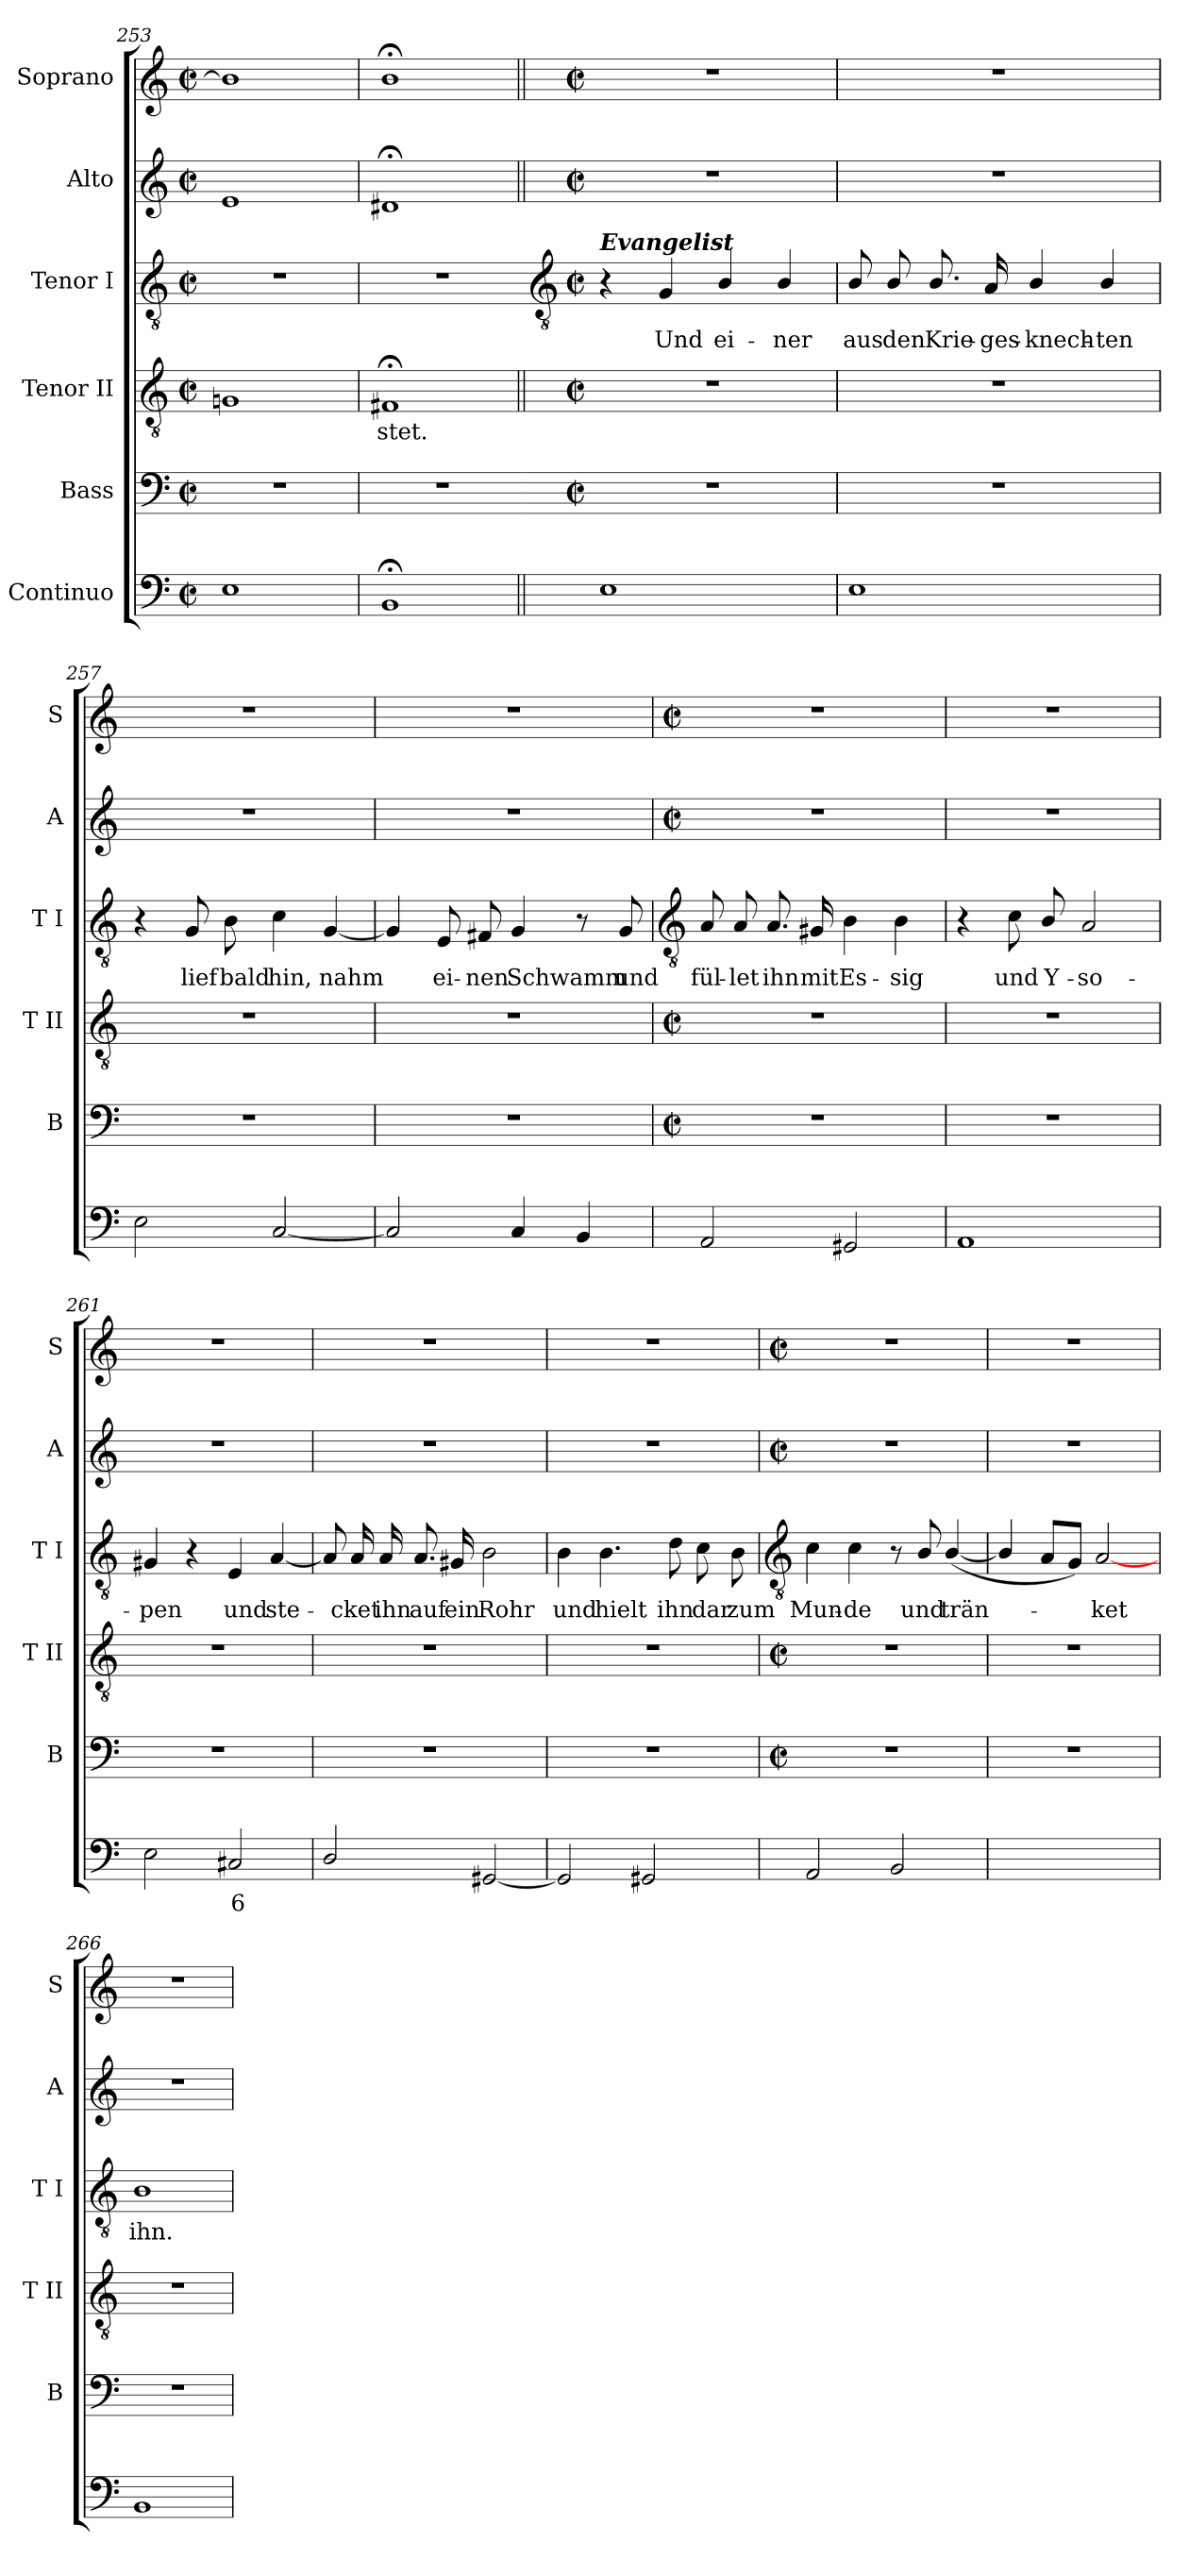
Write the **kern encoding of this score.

**kern	**text	**kern	**kern	**text	**kern	**text	**kern	**kern
*part6	*part6	*part5	*part4	*part4	*part3	*part3	*part2	*part1
*staff6	*staff6	*staff5	*staff4	*staff4	*staff3	*staff3	*staff2	*staff1
*I"Continuo	*	*I"Bass	*I"Tenor II	*	*I"Tenor I	*	*I"Alto	*I"Soprano
*	*	*I'B	*I'T II	*	*I'T I	*	*I'A	*I'S
*clefF4	*	*clefF4	*clefGv2	*	*clefGv2	*	*clefG2	*clefG2
*k[]	*	*k[]	*k[]	*	*k[]	*	*k[]	*k[]
*C:	*	*C:	*C:	*	*C:	*	*C:	*C:
*M2/2	*	*M2/2	*M2/2	*	*M2/2	*	*M2/2	*M2/2
*met(c|)	*	*met(c|)	*met(c|)	*	*met(c|)	*	*met(c|)	*met(c|)
=253	=253	=253	=253	=253	=253	=253	=253	=253
1E	.	1r	1Gn	.	1r	.	1e	1b]
=254	=254	=254	=254	=254	=254	=254	=254	=254
!	!	!	!	!LO:LY:b	!	!	!	!
1BB;<	.	1r	1F#X;<	stet.	1r	.	1d#X;<;<	1b;<
!!LO:LB:g=z
=255||	=255||	=255	=255||	=255||	=255	=255||	=255||	=255||
*	*	*	*	*	*clefGv2	*	*	*
*	*	*	*	*	*k[]	*	*	*
*	*	*	*	*	*C:	*	*	*
*	*	*M2/2	*M2/2	*	*M2/2	*	*M2/2	*M2/2
*	*	*met(c|)	*met(c|)	*	*met(c|)	*	*met(c|)	*met(c|)
!	!	!	!	!	!LO:TX:a:Bi:t=Evangelist	!	!	!
1E	.	1r	1r	.	4r	.	1r	1r
!	!	!	!	!	!	!LO:LY:b	!	!
.	.	.	.	.	4G	Und	.	.
!	!	!	!	!	!	!LO:LY:b	!	!
.	.	.	.	.	4B/	ei-	.	.
!	!	!	!	!	!	!LO:LY:b	!	!
.	.	.	.	.	4B/	-ner	.	.
=256	=256	=256	=256	=256	=256	=256	=256	=256
!	!	!	!	!	!	!LO:LY:b	!	!
1E	.	1r	1r	.	8B/	aus	1r	1r
!	!	!	!	!	!	!LO:LY:b	!	!
.	.	.	.	.	8B/	den	.	.
!	!	!	!	!	!	!LO:LY:b	!	!
.	.	.	.	.	8.B/	Krie-	.	.
!	!	!	!	!	!	!LO:LY:b	!	!
.	.	.	.	.	16A	-ges-	.	.
!	!	!	!	!	!	!LO:LY:b	!	!
.	.	.	.	.	4B/	-knech-	.	.
!	!	!	!	!	!	!LO:LY:b	!	!
.	.	.	.	.	4B/	-ten	.	.
=257	=257	=257	=257	=257	=257	=257	=257	=257
2E	.	1r	1r	.	4r	.	1r	1r
!	!	!	!	!	!	!LO:LY:b	!	!
.	.	.	.	.	8G	lief	.	.
!	!	!	!	!	!	!LO:LY:b	!	!
.	.	.	.	.	8B	bald	.	.
!	!	!	!	!	!	!LO:LY:b	!	!
[2C	.	.	.	.	4c	hin,	.	.
!	!	!	!	!	!	!LO:LY:b	!	!
.	.	.	.	.	[4G	nahm	.	.
=258	=258	=258	=258	=258	=258	=258	=258	=258
2C]	.	1r	1r	.	4G]	.	1r	1r
!	!	!	!	!	!	!LO:LY:b	!	!
.	.	.	.	.	8E	ei-	.	.
!	!	!	!	!	!	!LO:LY:b	!	!
.	.	.	.	.	8F#X	-nen	.	.
!	!	!	!	!	!	!LO:LY:b	!	!
4C	.	.	.	.	4G	Schwamm	.	.
4BB	.	.	.	.	8r	.	.	.
!	!	!	!	!	!	!LO:LY:b	!	!
.	.	.	.	.	8G	und	.	.
!!LO:LB:g=z
=259	=259	=259	=259	=259	=259	=259	=259	=259
*	*	*	*	*	*clefGv2	*	*	*
*	*	*M2/2	*M2/2	*	*	*	*M2/2	*M2/2
*	*	*met(c|)	*met(c|)	*	*	*	*met(c|)	*met(c|)
!	!	!	!	!	!	!LO:LY:b	!	!
2AA	.	1r	1r	.	8A	fül-	1r	1r
!	!	!	!	!	!	!LO:LY:b	!	!
.	.	.	.	.	8A	-let	.	.
!	!	!	!	!	!	!LO:LY:b	!	!
.	.	.	.	.	8.A	ihn	.	.
!	!	!	!	!	!	!LO:LY:b	!	!
.	.	.	.	.	16G#X	mit	.	.
!	!	!	!	!	!	!LO:LY:b	!	!
2GG#X	.	.	.	.	4B	Es-	.	.
!	!	!	!	!	!	!LO:LY:b	!	!
.	.	.	.	.	4B	-sig	.	.
=260	=260	=260	=260	=260	=260	=260	=260	=260
1AA	.	1r	1r	.	4r	.	1r	1r
!	!	!	!	!	!	!LO:LY:b	!	!
.	.	.	.	.	8c	und	.	.
!	!	!	!	!	!	!LO:LY:b	!	!
.	.	.	.	.	8B/	Y-	.	.
!	!	!	!	!	!	!LO:LY:b	!	!
.	.	.	.	.	2A	-so-	.	.
=261	=261	=261	=261	=261	=261	=261	=261	=261
!	!	!	!	!	!	!LO:LY:b	!	!
2E	.	1r	1r	.	4G#X	-pen	1r	1r
.	.	.	.	.	4r	.	.	.
!	!LO:LY:b	!	!	!	!	!LO:LY:b	!	!
2C#X	6	.	.	.	4E	und	.	.
!	!	!	!	!	!	!LO:LY:b	!	!
.	.	.	.	.	[4A	ste-	.	.
=262	=262	=262	=262	=262	=262	=262	=262	=262
2D/	.	1r	1r	.	8A]	.	1r	1r
!	!	!	!	!	!	!LO:LY:b	!	!
.	.	.	.	.	16A	cket	.	.
!	!	!	!	!	!	!LO:LY:b	!	!
.	.	.	.	.	16A	ihn	.	.
!	!	!	!	!	!	!LO:LY:b	!	!
.	.	.	.	.	8.A	auf	.	.
!	!	!	!	!	!	!LO:LY:b	!	!
.	.	.	.	.	16G#X	ein	.	.
!	!	!	!	!	!	!LO:LY:b	!	!
[2GG#X	.	.	.	.	2B	Rohr	.	.
=263	=263	=263	=263	=263	=263	=263	=263	=263
!	!	!	!	!	!	!LO:LY:b	!	!
2GG#]	.	1r	1r	.	4B	und	1r	1r
!	!	!	!	!	!	!LO:LY:b	!	!
.	.	.	.	.	4.B	hielt	.	.
2GG#	.	.	.	.	.	.	.	.
!	!	!	!	!	!	!LO:LY:b	!	!
.	.	.	.	.	8d	ihn	.	.
!	!	!	!	!	!	!LO:LY:b	!	!
.	.	.	.	.	8c	dar	.	.
!	!	!	!	!	!	!LO:LY:b	!	!
.	.	.	.	.	8B	zum	.	.
!!LO:LB:g=z
=264	=264	=264	=264	=264	=264	=264	=264	=264
*	*	*	*	*	*clefGv2	*	*	*
*	*	*M2/2	*M2/2	*	*	*	*M2/2	*M2/2
*	*	*met(c|)	*met(c|)	*	*	*	*met(c|)	*met(c|)
!	!	!	!	!	!	!LO:LY:b	!	!
2AA	.	1r	1r	.	4c	Mun-	1r	1r
!	!	!	!	!	!	!LO:LY:b	!	!
.	.	.	.	.	4c	-de	.	.
2BB	.	.	.	.	8r	.	.	.
!	!	!	!	!	!	!LO:LY:b	!	!
.	.	.	.	.	8B/	und	.	.
!	!	!	!	!	!	!LO:LY:b	!	!
.	.	.	.	.	(<[4B/	trän-	.	.
=265	=265	=265	=265	=265	=265	=265	=265	=265
!	!LO:LY:b	!	!	!	!	!	!	!
[2Cyy	7	1r	1r	.	4B/]	.	1r	1r
.	.	.	.	.	8AL	.	.	.
.	.	.	.	.	8GJ)	.	.	.
!	!LO:LY:b	!	!	!	!	!LO:LY:b	!	!
2Cyy]	6	.	.	.	[2A	ket	.	.
=266	=266	=266	=266	=266	=266	=266	=266	=266
!	!	!	!	!	!	!LO:LY:b	!	!
1BB	.	1r	1r	.	1B	ihn.	1r	1r
=	=	=	=	=	=	=	=	=
*-	*-	*-	*-	*-	*-	*-	*-	*-
